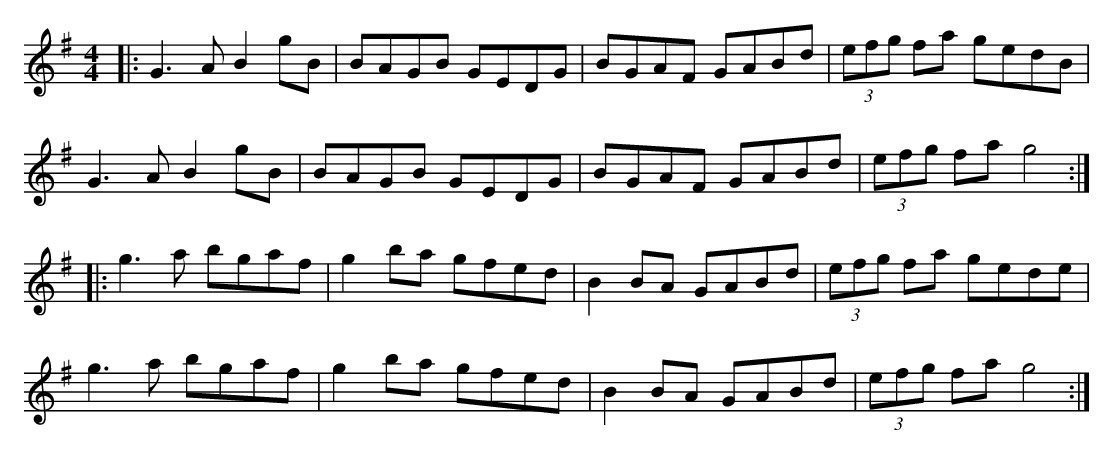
X:1
M:4/4
K:G
|:G3A B2gB|BAGB GEDG|BGAF GABd|(3efg fa gedB|
G3A B2gB|BAGB GEDG|BGAF GABd|(3efg fa g4:|
|:g3a bgaf|g2ba gfed|B2BA GABd|(3efg fa gede|
g3a bgaf|g2ba gfed|B2BA GABd|(3efg fa g4:|
